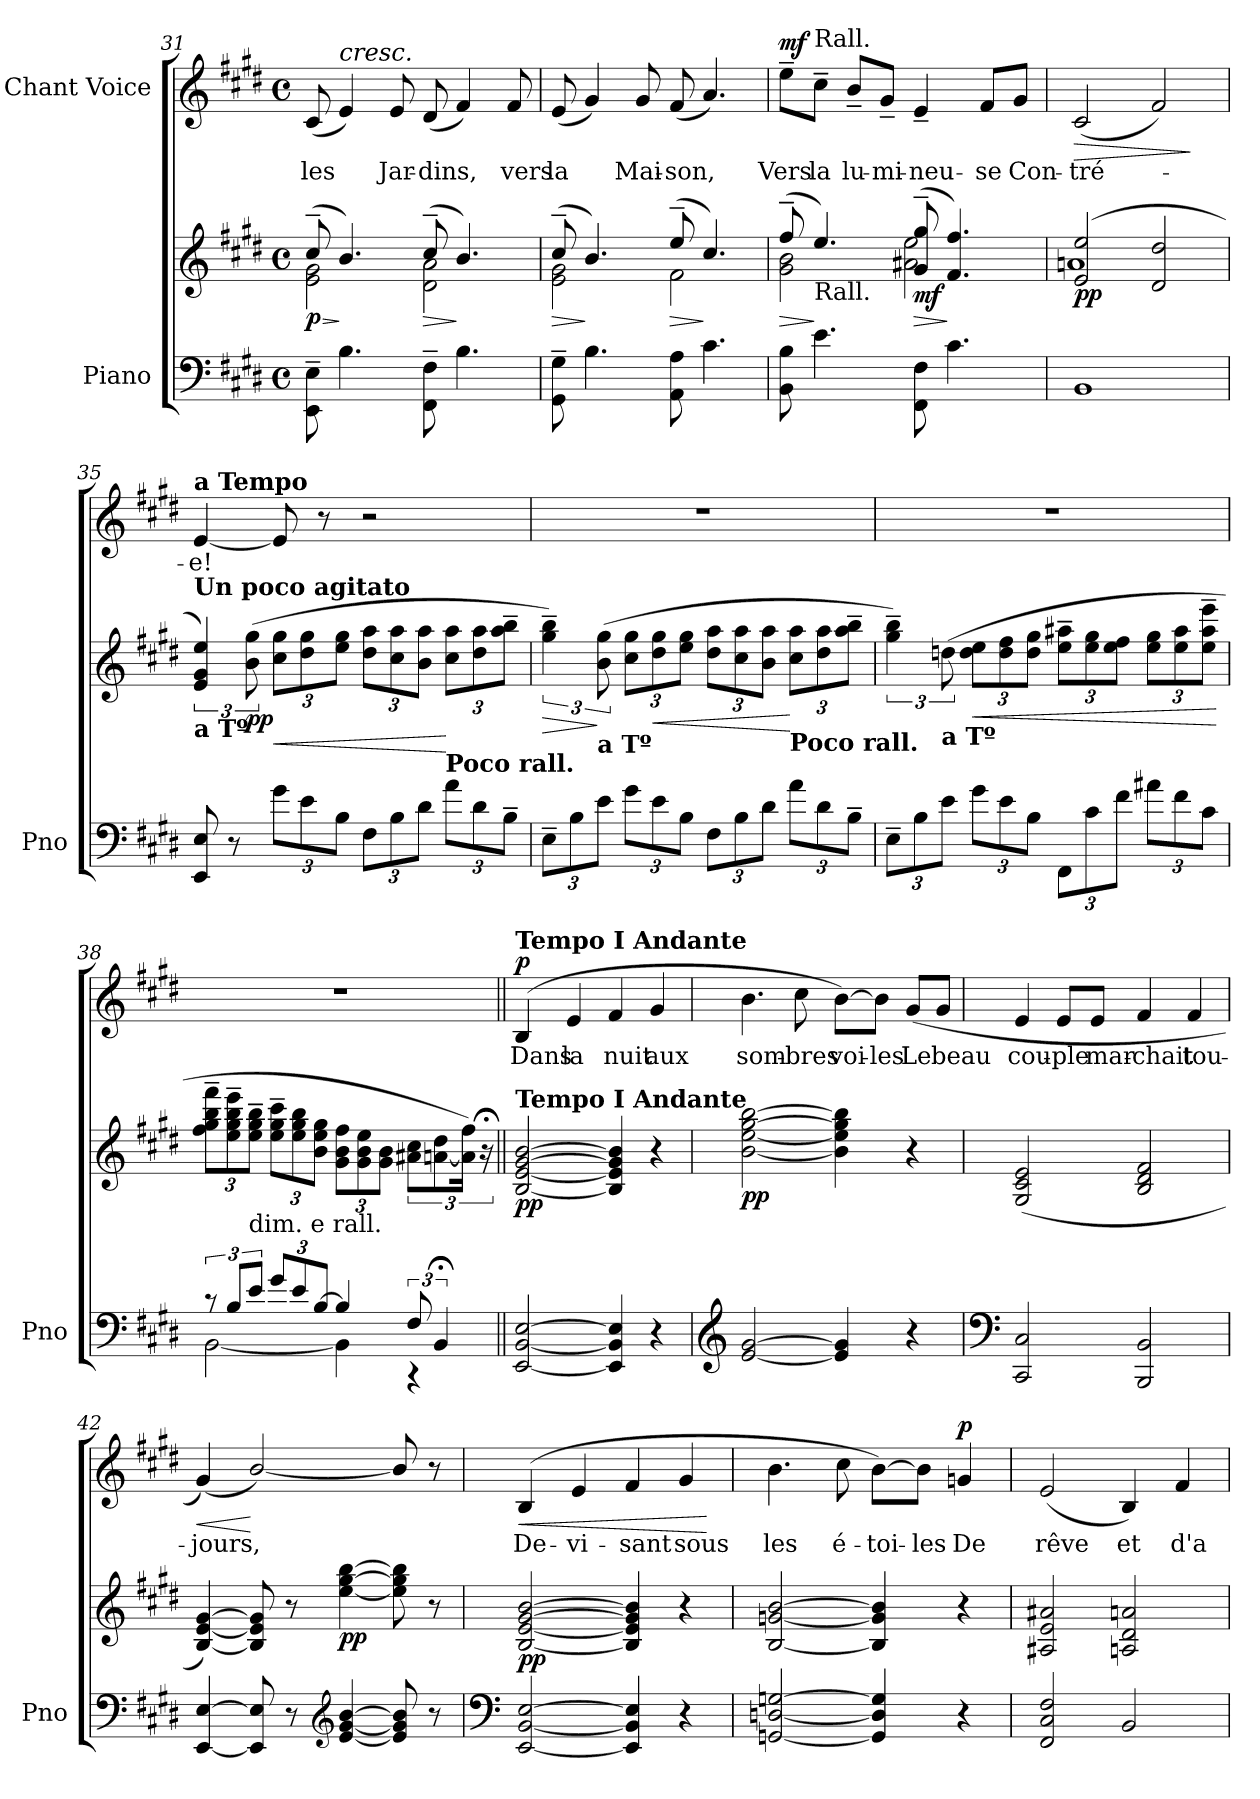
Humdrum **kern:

**kern	**kern	**dynam	**kern	**text	**dynam
*part2	*part2	*part2	*part1	*part1	*part1
*staff3	*staff2	*staff2/3	*staff1	*staff1	*staff1
*I"Piano	*	*	*I"Chant Voice	*	*
*I'Pno	*	*	*	*	*
*clefF4	*clefG2	*	*clefG2	*	*
*k[f#c#g#d#]	*k[f#c#g#d#]	*	*k[f#c#g#d#]	*	*
*M4/4	*M4/4	*	*M4/4	*	*
*met(c)	*met(c)	*	*met(c)	*	*
=31	=31	=31	=31	=31	=31
!	!LO:TX:b:i:t=cresc.	!	!	!	!
!	!	!LO:HP:b	!	!	!
*	*^	*	*	*	*
!	!	!	!LO:DY:n=1:b	!	!	!
8EE\~ 8E\~	(8cc#~/	2e\ 2g#\	> p	(8c#/	les	.
!	!	!	!	!LO:TX:a:i:t=cresc.	!	!
4.B\	4.b/)	.	]	4e/)	.	.
.	.	.	.	8e/	Jar-	.
!	!	!	!LO:HP:b	!	!	!
8FF#\~ 8F#\~	(8cc#~/	2d#\ 2a\	>	(8d#/	-dins,	.
4.B\	4.b/)	.	]	4f#/)	.	.
.	.	.	.	8f#/	vers	.
=32	=32	=32	=32	=32	=32	=32
!	!	!	!LO:HP:b	!	!	!
8GG#\~ 8G#\~	(8cc#~/	2e\ 2g#\	>	(8e/	la	.
4.B\	4.b/)	.	]	4g#/)	.	.
.	.	.	.	8g#/	Mai-	.
!	!	!	!LO:HP:b	!	!	!
8AA\ 8A\	(8ee~/	2f#\	>	(>8f#/	-son,	.
4.c#\	4.cc#/)	.	]	4.a/)	.	.
=33	=33	=33	=33	=33	=33	=33
!	!	!	!LO:HP:b	!	!	!LO:DY:a
8BB\ 8B\	(8ff#~/	2g#\ 2b\	>	8ee~\L	Vers	mf
!	!	!	!	!LO:TX:a:t=Rall.	!	!
!	!LO:TX:b:t=Rall.	!	!	!	!	!
4.e\	4.ee/)	.	]	8cc#~\J	la	.
.	.	.	.	8b~/L	lu-	.
.	.	.	.	8g#~>/J	-mi-	.
!	!	!	!LO:HP:b	!	!	!
!	!	!	!LO:DY:n=1:b	!	!	!
8FF#\ 8F#\	(8g#/~ 8gg#/~	2a#X\ 2ee\	> mf	4e~>/	-neu-	.
4.c#\	4.f#/ 4.ff#/)	.	]	.	.	.
.	.	.	.	8f#/L	-se	.
.	.	.	.	8g#/J	Con-	.
=34	=34	=34	=34	=34	=34	=34
!	!	!	!LO:DY:b	!	!	!LO:HP:b
1BB	(2e/ 2ee/	1an	pp	(2c#/	-tré-	>
.	2d#/ 2dd#/	.	.	2f#/)	.	.
*	*v	*v	*	*	*	*
.	.	.	.	.	]
=35	=35	=35	=35	=35	=35
!	!	!	!LO:TX:a:B:t=a Tempo	!	!
!	!LO:TX:a:B:t=Un poco agitato	!	!	!	!
!	!LO:TX:b:B:t=a Tº	!	!	!	!
8EE/ 8E/	6e/ 6g#/ 6ee/)	.	[4e/	-e!	.
8r	.	.	.	.	.
!	!	!LO:DY:b	!	!	!
.	(12b\ 12gg#\	pp	.	.	.
!	!	!LO:HP:b	!	!	!
12g#\L	12cc#\ 12gg#\L	<	8e/]	.	.
12e\	12dd#\ 12gg#\	.	.	.	.
.	.	.	8r	.	.
12B\J	12ee\ 12gg#\J	.	.	.	.
12F#\L	12dd#\ 12aa\L	.	2r	.	.
12B\	12cc#\ 12aa\	.	.	.	.
12d#\J	12b\ 12aa\J	.	.	.	.
!	!LO:TX:b:B:t=Poco rall.	!	!	!	!
12a\L	12cc#\ 12aa\L	[	.	.	.
12d#\	12dd#\ 12aa\	.	.	.	.
12B~\J	12aa\~ 12bb\~J	.	.	.	.
=36	=36	=36	=36	=36	=36
!	!	!LO:HP:b	!	!	!
12E~\L	6gg#\~ 6bb\~)	>	1r	.	.
12B\	.	.	.	.	.
!	!LO:TX:b:B:t=a Tº	!	!	!	!
12e\J	(12b\ 12gg#\	]	.	.	.
12g#\L	12cc#\ 12gg#\L	.	.	.	.
!	!	!LO:HP:b	!	!	!
12e\	12dd#\ 12gg#\	<	.	.	.
12B\J	12ee\ 12gg#\J	.	.	.	.
12F#\L	12dd#\ 12aa\L	.	.	.	.
12B\	12cc#\ 12aa\	.	.	.	.
12d#\J	12b\ 12aa\J	.	.	.	.
!	!LO:TX:b:B:t=Poco rall.	!	!	!	!
12a\L	12cc#\ 12aa\L	[	.	.	.
12d#\	12dd#\ 12aa\	.	.	.	.
12B~\J	12aa\~ 12bb\~J	.	.	.	.
=37	=37	=37	=37	=37	=37
12E~\L	6gg#\~ 6bb\~)	.	1r	.	.
12B\	.	.	.	.	.
!	!LO:TX:b:B:t=a Tº	!	!	!	!
12e\J	(12ddn\	.	.	.	.
!	!	!LO:HP:b	!	!	!
12g#\L	12dd\ 12ee\L	<	.	.	.
12e\	12dd\ 12ff#\	.	.	.	.
12B\J	12dd\ 12gg#\J	.	.	.	.
12FF#\L	12ee\~ 12aa#X\~L	.	.	.	.
12c#\	12ee\ 12gg#\	.	.	.	.
12f#\J	12ee\ 12ff#\J	.	.	.	.
12a#X\L	12ee\ 12gg#\L	.	.	.	.
12f#\	12ee\ 12aa#\	.	.	.	.
12c#\J	12ee\~ 12aa#\~ 12eee\~J	.	.	.	.
.	.	[	.	.	.
=38	=38	=38	=38	=38	=38
*^	*	*	*	*	*
*	*	*Xbrackettup	*	*	*	*
!	!	!	!LO:DY:b	!	!	!
!	!	!	!LO:DY:n=1:b	!	!	!
12r	[2BB\	12ff#\~ 12gg#\~ 12bb\~ 12fff#\~L	other-dynamics f	1r	.	.
12B/L	.	12ee\~ 12gg#\~ 12bb\~ 12eee\~	.	.	.	.
!	!	!LO:TX:b:t=dim.  e  rall.	!	!	!	!
12e/J	.	12ee\~ 12gg#\~ 12bb\~J	.	.	.	.
*Xbrackettup	*	*brackettup	*	*	*	*
12g#/L	.	12ee\~ 12gg#\~ 12ccc#\~L	.	.	.	.
12e/	.	12ee\ 12gg#\ 12bb\	.	.	.	.
[12B/J	.	12b\ 12ee\ 12gg#\J	.	.	.	.
4B/]	4BB\]	12g#\ 12b\ 12ff#\L	.	.	.	.
.	.	12g#\ 12b\ 12ee\	.	.	.	.
.	.	12g#\ 12b\J	.	.	.	.
*brackettup	*	*	*	*	*	*
12F#/	4r	12a#X\ 12cc#\L	.	.	.	.
6BB;</	.	[12an\ 12dd#\	.	.	.	.
.	.	24a\] 24ff#\Jk)	.	.	.	.
.	.	24r;<	.	.	.	.
*v	*v	*	*	*	*	*
=39||	=39||	=39||	=39||	=39||	=39||
!	!	!	!LO:TX:a:B:t=Tempo I Andante	!	!
!	!LO:TX:a:B:t=Tempo I Andante	!	!	!	!
!	!	!LO:DY:b	!	!	!LO:DY:a
[2EE/ [2BB/ [2E/	[2B/ [2e/ [>2g#/ [2b/	pp	(4B/	Dans	p
.	.	.	4e/	la	.
4EE/] 4BB/] 4E/]	4B/] 4e/] 4g#/] 4b/]	.	4f#/	nuit	.
4r	4r	.	4g#/	aux	.
=40	=40	=40	=40	=40	=40
*clefG2	*	*	*	*	*
!	!	!LO:DY:b	!	!	!
[2e/ [2g#/	[2b\ [<2ee\ [2gg#\ [2bb\	pp	4.b\	som-	.
.	.	.	8cc#\	-bres	.
4e/] 4g#/]	4b\] 4ee\] 4gg#\] 4bb\]	.	[8b\L)	voi-	.
.	.	.	8b\J]	-les	.
4r	4r	.	(8g#/L	Le	.
.	.	.	8g#/J	beau	.
=41	=41	=41	=41	=41	=41
*clefF4	*	*	*	*	*
2CC#/ 2C#/	(>2G#/ 2c#/ 2e/	.	4e/	cou-	.
.	.	.	8e/L	-ple	.
.	.	.	8e/J	mar-	.
2BBB/ 2BB/	2B/ 2d#/ 2f#/	.	4f#/	-chait	.
.	.	.	4f#/	tou-	.
=42	=42	=42	=42	=42	=42
!	!	!	!	!	!LO:HP:b
[4EE/ [4E/	[4B/ [4e/ [4g#/)	.	(4g#/)	-jours,	<
8EE/] 8E/]	8B/] 8e/] 8g#/]	.	[2b/)	.	[
8r	8r	.	.	.	.
*clefG2	*	*	*	*	*
!	!	!LO:DY:b	!	!	!
[4e/ [4g#/ [4b/	[4ee\ [4gg#\ [4bb\	pp	.	.	.
8e/] 8g#/] 8b/]	8ee\] 8gg#\] 8bb\]	.	8b/]	.	.
8r	8r	.	8r	.	.
=43	=43	=43	=43	=43	=43
*clefF4	*	*	*	*	*
!	!	!LO:DY:b	!	!	!LO:HP:b
[2EE/ [2BB/ [2E/	[2B/ [2e/ [>2g#/ [2b/	pp	(4B/	De-	<
.	.	.	4e/	-vi-	.
4EE/] 4BB/] 4E/]	4B/] 4e/] 4g#/] 4b/]	.	4f#/	-sant	.
4r	4r	.	4g#/	sous	.
.	.	.	.	.	[
=44	=44	=44	=44	=44	=44
[2GGn/ [>2Dn/ [2Gn/	[2B/ [2gn/ [2b/	.	4.b\	les	.
.	.	.	8cc#\	é-	.
4GG/] 4D/] 4G/]	4B/] 4g/] 4b/]	.	[8b\L)	-toi-	.
.	.	.	8b\J]	-les	.
!	!	!	!	!	!LO:DY:a
4r	4r	.	4gn/	De	p
=45	=45	=45	=45	=45	=45
2FF#/ 2C#/ 2F#/	2A#X/ 2e/ 2a#X/	.	(2e/	rêve	.
2BB/	2An/ 2d#/ 2an/	.	4B/)	et	.
.	.	.	4f#/	d'a-	.
=	=	=	=	=	=
*-	*-	*-	*-	*-	*-
